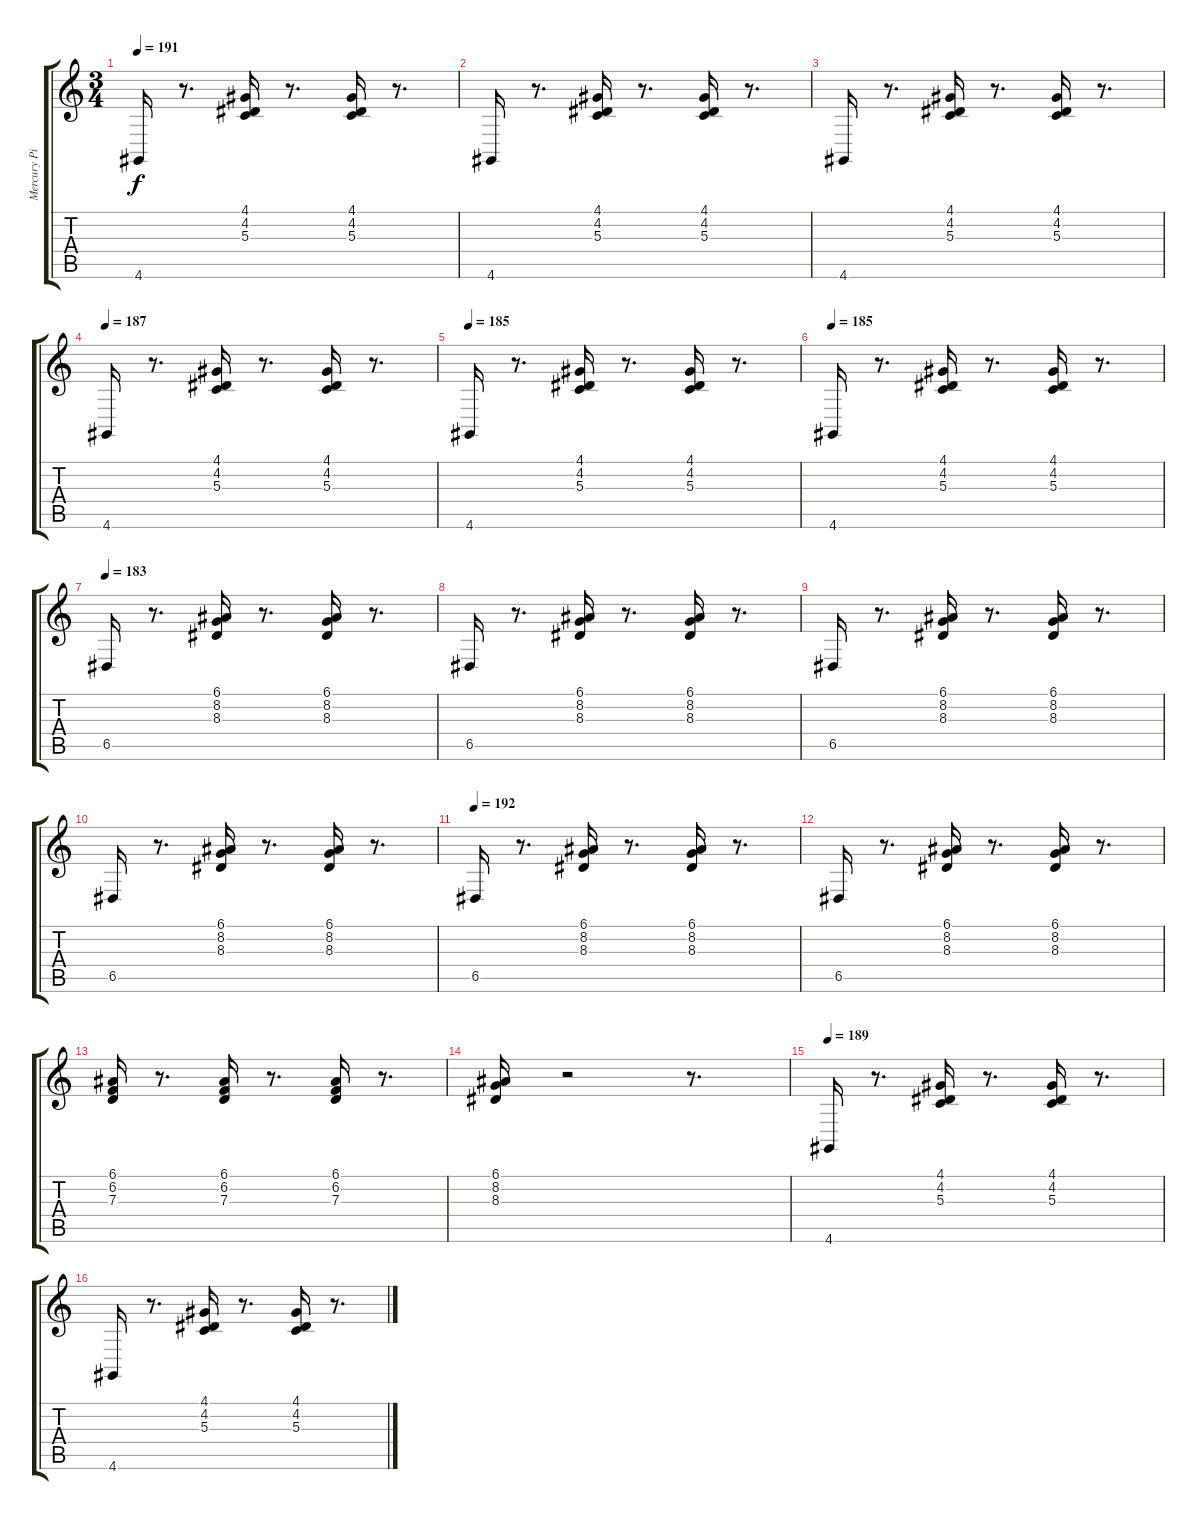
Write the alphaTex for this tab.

\track ("Mercury Piano" "Mercury Pi") {instrument acousticgrandpiano}
\staff {score tabs}
\tuning (E4 B3 G3 D3 A2 E2) {hide}
\ts (3 4)
\tempo 191
\clef g2
\ks c
4.6.16{dy f} r.8{d} (4.1 4.2 5.3).16 r.8{d} (4.1 4.2 5.3).16 r.8{d} |
4.6.16 r.8{d} (4.1 4.2 5.3).16 r.8{d} (4.1 4.2 5.3).16 r.8{d} |
4.6.16 r.8{d} (4.1 4.2 5.3).16 r.8{d} (4.1 4.2 5.3).16 r.8{d} |
\tempo 187
4.6.16 r.8{d} (4.1 4.2 5.3).16 r.8{d} (4.1 4.2 5.3).16 r.8{d} |
\tempo 185
4.6.16 r.8{d} (4.1 4.2 5.3).16 r.8{d} (4.1 4.2 5.3).16 r.8{d} |
\tempo 185
4.6.16 r.8{d} (4.1 4.2 5.3).16 r.8{d} (4.1 4.2 5.3).16 r.8{d} |
\tempo 183
6.5.16 r.8{d} (6.1 8.2 8.3).16 r.8{d} (6.1 8.2 8.3).16 r.8{d} |
6.5.16 r.8{d} (6.1 8.2 8.3).16 r.8{d} (6.1 8.2 8.3).16 r.8{d} |
6.5.16 r.8{d} (6.1 8.2 8.3).16 r.8{d} (6.1 8.2 8.3).16 r.8{d} |
6.5.16 r.8{d} (6.1 8.2 8.3).16 r.8{d} (6.1 8.2 8.3).16 r.8{d} |
\tempo 192
6.5.16 r.8{d} (6.1 8.2 8.3).16 r.8{d} (6.1 8.2 8.3).16 r.8{d} |
6.5.16 r.8{d} (6.1 8.2 8.3).16 r.8{d} (6.1 8.2 8.3).16 r.8{d} |
(6.1 6.2 7.3).16 r.8{d} (6.1 6.2 7.3).16 r.8{d} (6.1 6.2 7.3).16 r.8{d} |
(6.1 8.2 8.3).16 r.2 r.8{d} |
\tempo 189
4.6.16 r.8{d} (4.1 4.2 5.3).16 r.8{d} (4.1 4.2 5.3).16 r.8{d} |
4.6.16 r.8{d} (4.1 4.2 5.3).16 r.8{d} (4.1 4.2 5.3).16 r.8{d}
